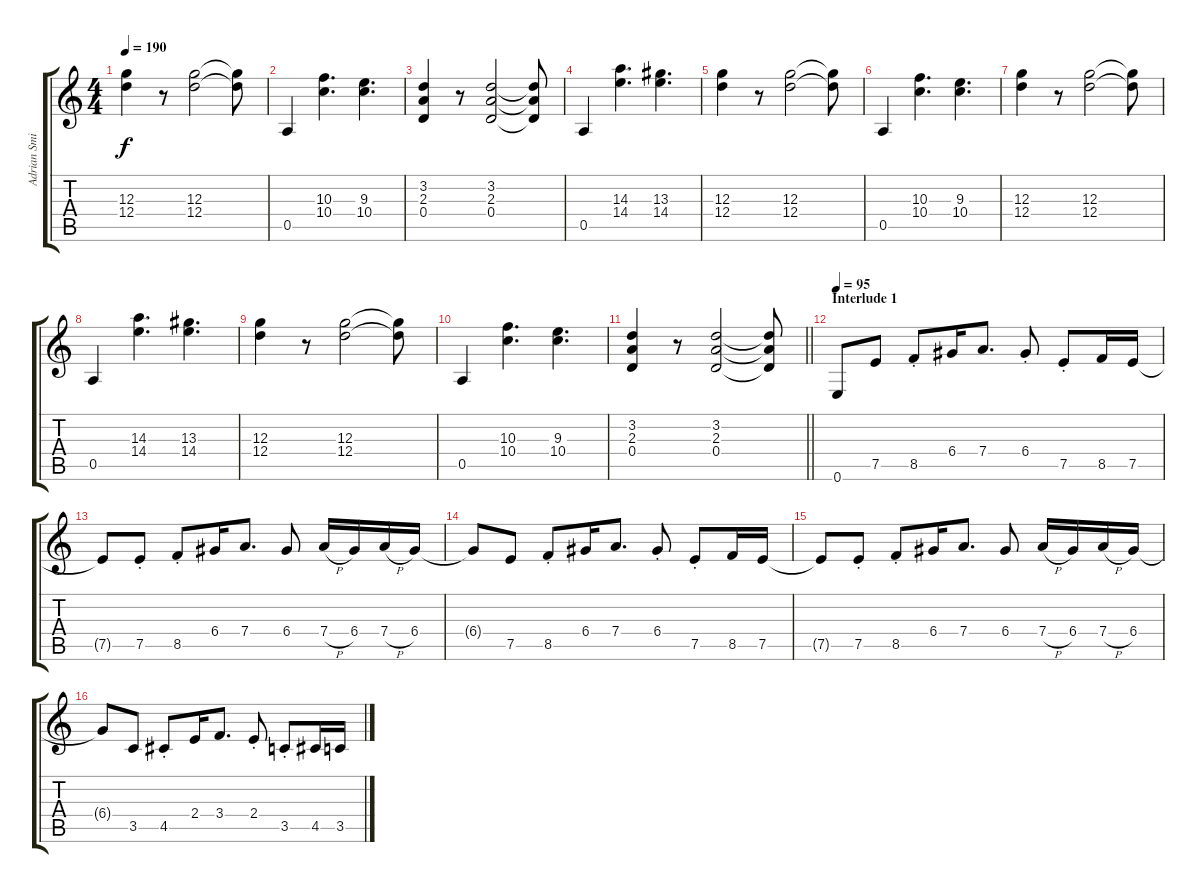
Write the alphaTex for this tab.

\track ("Adrian Smith" "Adrian Smi") {instrument overdrivenguitar}
\staff {score tabs}
\tuning (E4 B3 G3 D3 A2 E2) {hide}
\ts (4 4)
\tempo 190
\clef g2
\ks c
(12.3 12.4).4{dy f} r.8 (12.3 12.4).2 (12.3{t} 12.4{t}).8 |
0.5.4 (10.3 10.4).4{d} (9.3 10.4).4{d} |
(3.2 2.3 0.4).4 r.8 (3.2 2.3 0.4).2 (3.2{t} 2.3{t} 0.4{t}).8 |
0.5.4 (14.3 14.4).4{d} (13.3 14.4).4{d} |
(12.3 12.4).4 r.8 (12.3 12.4).2 (12.3{t} 12.4{t}).8 |
0.5.4 (10.3 10.4).4{d} (9.3 10.4).4{d} |
(12.3 12.4).4 r.8 (12.3 12.4).2 (12.3{t} 12.4{t}).8 |
0.5.4 (14.3 14.4).4{d} (13.3 14.4).4{d} |
(12.3 12.4).4 r.8 (12.3 12.4).2 (12.3{t} 12.4{t}).8 |
0.5.4 (10.3 10.4).4{d} (9.3 10.4).4{d} |
\barLineRight lightlight
(3.2 2.3 0.4).4 r.8 (3.2 2.3 0.4).2 (3.2{t} 2.3{t} 0.4{t}).8 |
\section ("" "Interlude 1")
\tempo 95
0.6.8 7.5.8 8.5{st}.8 6.4.16 7.4.8{d} 6.4{st}.8 7.5{st}.8 8.5.16 7.5.16 |
7.5{t}.8 7.5{st}.8 8.5{st}.8 6.4.16 7.4.8{d} 6.4.8 7.4{h}.16 6.4.16 7.4{h}.16 6.4.16 |
6.4{t}.8 7.5.8 8.5{st}.8 6.4.16 7.4.8{d} 6.4{st}.8 7.5{st}.8 8.5.16 7.5.16 |
7.5{t}.8 7.5{st}.8 8.5{st}.8 6.4.16 7.4.8{d} 6.4.8 7.4{h}.16 6.4.16 7.4{h}.16 6.4.16 |
6.4{t}.8 3.5.8 4.5{st}.8 2.4.16 3.4.8{d} 2.4{st}.8 3.5{st}.8 4.5.16 3.5.16
